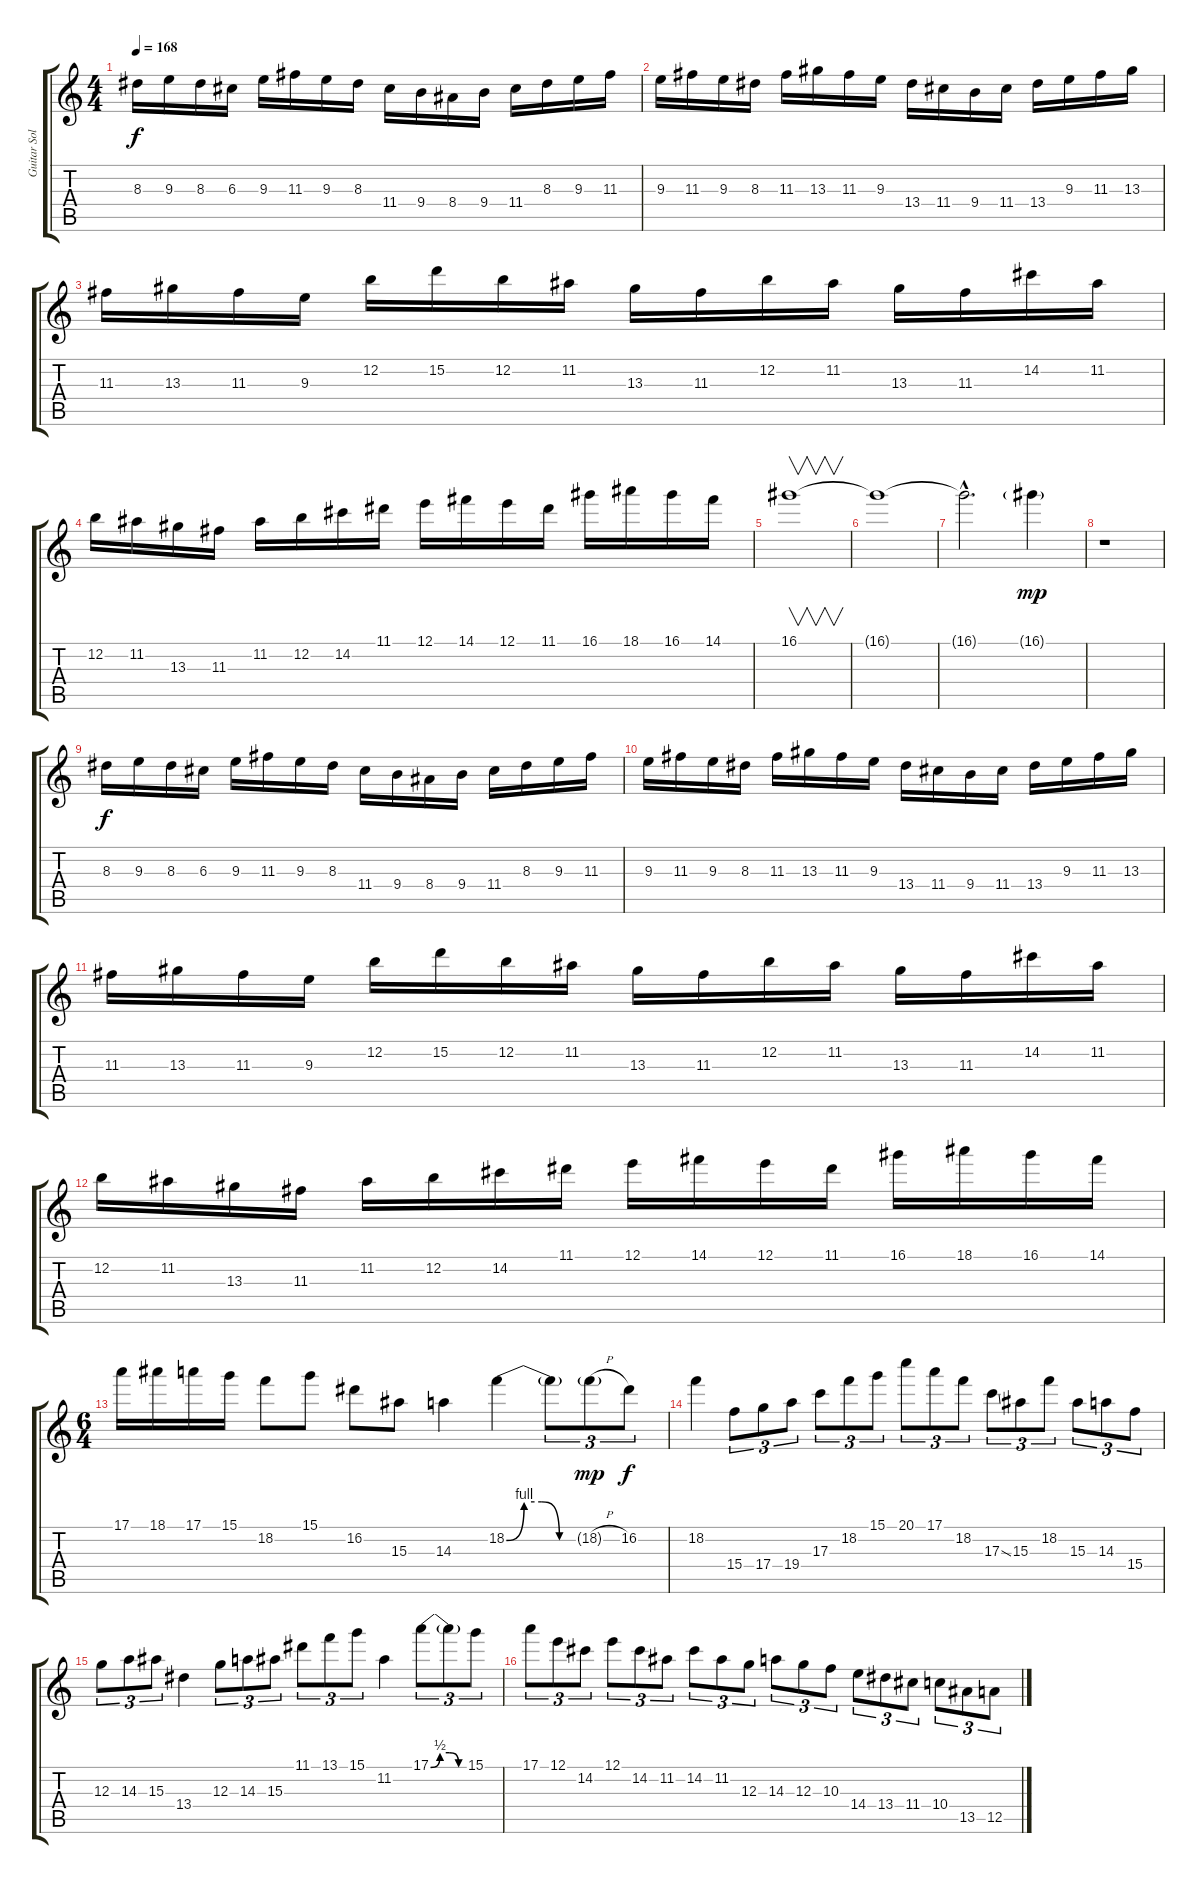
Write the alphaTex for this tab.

\track ("Guitar Solo" "Guitar Sol") {instrument distortionguitar}
\staff {score tabs}
\tuning (E4 B3 G3 D3 A2 E2) {hide}
\ts (4 4)
\tempo 168
\clef g2
\ks c
8.3.16{dy f} 9.3.16 8.3.16 6.3.16 9.3.16 11.3.16 9.3.16 8.3.16 11.4.16 9.4.16 8.4.16 9.4.16 11.4.16 8.3.16 9.3.16 11.3.16 |
9.3.16 11.3.16 9.3.16 8.3.16 11.3.16 13.3.16 11.3.16 9.3.16 13.4.16 11.4.16 9.4.16 11.4.16 13.4.16 9.3.16 11.3.16 13.3.16 |
11.3.16 13.3.16 11.3.16 9.3.16 12.2.16 15.2.16 12.2.16 11.2.16 13.3.16 11.3.16 12.2.16 11.2.16 13.3.16 11.3.16 14.2.16 11.2.16 |
12.2.16 11.2.16 13.3.16 11.3.16 11.2.16 12.2.16 14.2.16 11.1.16 12.1.16 14.1.16 12.1.16 11.1.16 16.1.16 18.1.16 16.1.16 14.1.16 |
16.1.1{v} |
16.1{t}.1 |
16.1{hac t}.2{d} 16.1{g}.4{dy mp} |
r.1 |
8.3.16{dy f} 9.3.16 8.3.16 6.3.16 9.3.16 11.3.16 9.3.16 8.3.16 11.4.16 9.4.16 8.4.16 9.4.16 11.4.16 8.3.16 9.3.16 11.3.16 |
9.3.16 11.3.16 9.3.16 8.3.16 11.3.16 13.3.16 11.3.16 9.3.16 13.4.16 11.4.16 9.4.16 11.4.16 13.4.16 9.3.16 11.3.16 13.3.16 |
11.3.16 13.3.16 11.3.16 9.3.16 12.2.16 15.2.16 12.2.16 11.2.16 13.3.16 11.3.16 12.2.16 11.2.16 13.3.16 11.3.16 14.2.16 11.2.16 |
12.2.16 11.2.16 13.3.16 11.3.16 11.2.16 12.2.16 14.2.16 11.1.16 12.1.16 14.1.16 12.1.16 11.1.16 16.1.16 18.1.16 16.1.16 14.1.16 |
\ts (6 4)
17.1.16 18.1.16 17.1.16 15.1.16 18.2.8 15.1.8 16.2.8 15.3.8 14.3.4 18.2{be (custom 0 0 15 4 30 4 45 0 60 0)}.4 18.2{t}.8{tu (3 2)} 18.2{h g}.8{tu (3 2) dy mp} 16.2.8{tu (3 2) dy f} |
18.2.4 15.4.8{tu (3 2)} 17.4.8{tu (3 2)} 19.4.8{tu (3 2)} 17.3.8{tu (3 2)} 18.2.8{tu (3 2)} 15.1.8{tu (3 2)} 20.1.8{tu (3 2)} 17.1.8{tu (3 2)} 18.2.8{tu (3 2)} 17.3{ss}.8{tu (3 2)} 15.3.8{tu (3 2)} 18.2.8{tu (3 2)} 15.3.8{tu (3 2)} 14.3.8{tu (3 2)} 15.4.8{tu (3 2)} |
12.3.8{tu (3 2)} 14.3.8{tu (3 2)} 15.3.8{tu (3 2)} 13.4.4 12.3.8{tu (3 2)} 14.3.8{tu (3 2)} 15.3.8{tu (3 2)} 11.1.8{tu (3 2)} 13.1.8{tu (3 2)} 15.1.8{tu (3 2)} 11.2.4 17.1{be (custom 0 0 15 2 30 2 45 0 60 0)}.8{tu (3 2)} 17.1{t}.8{tu (3 2)} 15.1.8{tu (3 2)} |
17.1.8{tu (3 2)} 12.1.8{tu (3 2)} 14.2.8{tu (3 2)} 12.1.8{tu (3 2)} 14.2.8{tu (3 2)} 11.2.8{tu (3 2)} 14.2.8{tu (3 2)} 11.2.8{tu (3 2)} 12.3.8{tu (3 2)} 14.3.8{tu (3 2)} 12.3.8{tu (3 2)} 10.3.8{tu (3 2)} 14.4.8{tu (3 2)} 13.4.8{tu (3 2)} 11.4.8{tu (3 2)} 10.4.8{tu (3 2)} 13.5.8{tu (3 2)} 12.5.8{tu (3 2)}
